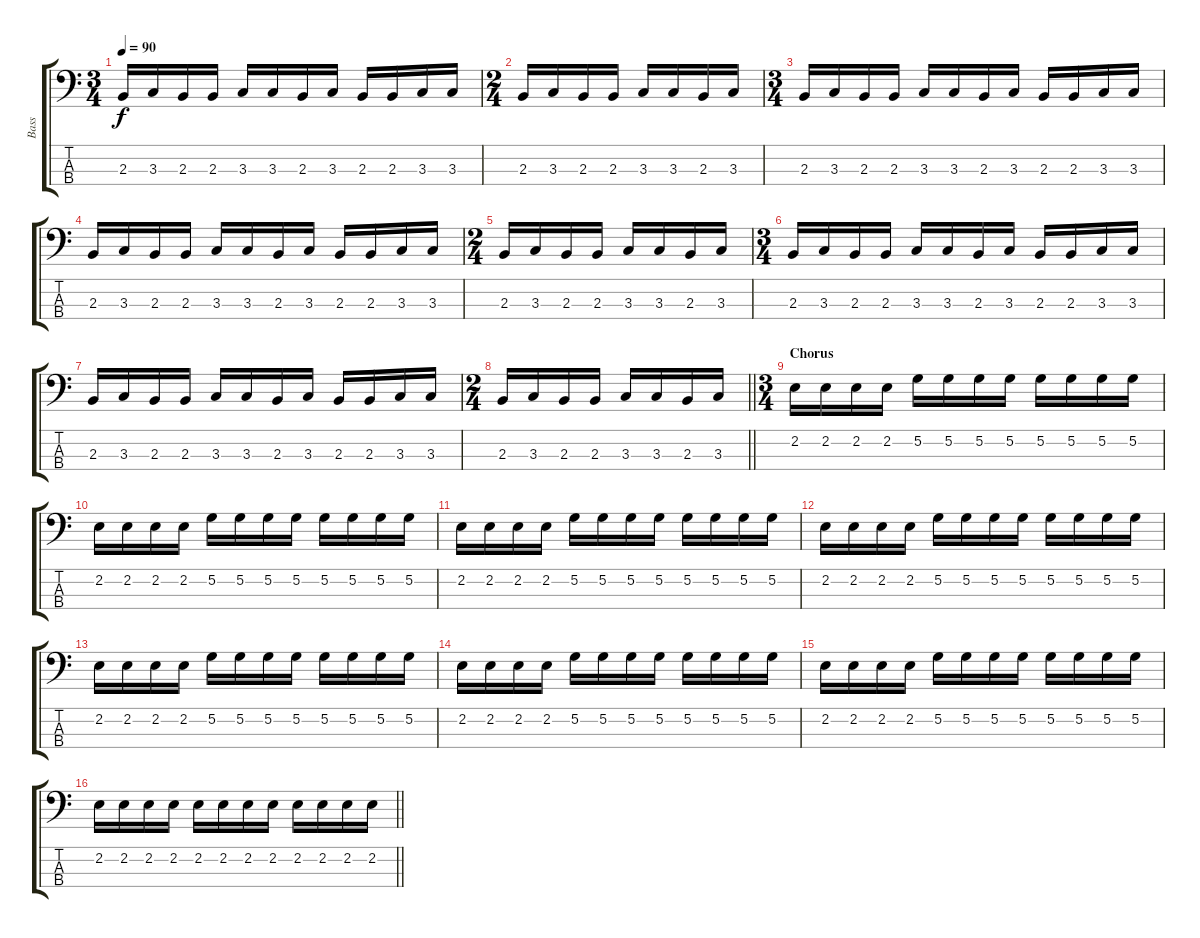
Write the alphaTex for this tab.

\track ("Bass" "Bass") {instrument electricbassfinger}
\staff {score tabs}
\tuning (G2 D2 A1 E1) {hide}
\ts (3 4)
\tempo 90
\clef f4
\ks c
2.3.16{dy f} 3.3.16 2.3.16 2.3.16 3.3.16 3.3.16 2.3.16 3.3.16 2.3.16 2.3.16 3.3.16 3.3.16 |
\ts (2 4)
2.3.16 3.3.16 2.3.16 2.3.16 3.3.16 3.3.16 2.3.16 3.3.16 |
\ts (3 4)
2.3.16 3.3.16 2.3.16 2.3.16 3.3.16 3.3.16 2.3.16 3.3.16 2.3.16 2.3.16 3.3.16 3.3.16 |
2.3.16 3.3.16 2.3.16 2.3.16 3.3.16 3.3.16 2.3.16 3.3.16 2.3.16 2.3.16 3.3.16 3.3.16 |
\ts (2 4)
2.3.16 3.3.16 2.3.16 2.3.16 3.3.16 3.3.16 2.3.16 3.3.16 |
\ts (3 4)
2.3.16 3.3.16 2.3.16 2.3.16 3.3.16 3.3.16 2.3.16 3.3.16 2.3.16 2.3.16 3.3.16 3.3.16 |
2.3.16 3.3.16 2.3.16 2.3.16 3.3.16 3.3.16 2.3.16 3.3.16 2.3.16 2.3.16 3.3.16 3.3.16 |
\ts (2 4)
\barLineRight lightlight
2.3.16 3.3.16 2.3.16 2.3.16 3.3.16 3.3.16 2.3.16 3.3.16 |
\ts (3 4)
\section ("" "Chorus")
2.2.16 2.2.16 2.2.16 2.2.16 5.2.16 5.2.16 5.2.16 5.2.16 5.2.16 5.2.16 5.2.16 5.2.16 |
2.2.16 2.2.16 2.2.16 2.2.16 5.2.16 5.2.16 5.2.16 5.2.16 5.2.16 5.2.16 5.2.16 5.2.16 |
2.2.16 2.2.16 2.2.16 2.2.16 5.2.16 5.2.16 5.2.16 5.2.16 5.2.16 5.2.16 5.2.16 5.2.16 |
2.2.16 2.2.16 2.2.16 2.2.16 5.2.16 5.2.16 5.2.16 5.2.16 5.2.16 5.2.16 5.2.16 5.2.16 |
2.2.16 2.2.16 2.2.16 2.2.16 5.2.16 5.2.16 5.2.16 5.2.16 5.2.16 5.2.16 5.2.16 5.2.16 |
2.2.16 2.2.16 2.2.16 2.2.16 5.2.16 5.2.16 5.2.16 5.2.16 5.2.16 5.2.16 5.2.16 5.2.16 |
2.2.16 2.2.16 2.2.16 2.2.16 5.2.16 5.2.16 5.2.16 5.2.16 5.2.16 5.2.16 5.2.16 5.2.16 |
\barLineRight lightlight
2.2.16 2.2.16 2.2.16 2.2.16 2.2.16 2.2.16 2.2.16 2.2.16 2.2.16 2.2.16 2.2.16 2.2.16
